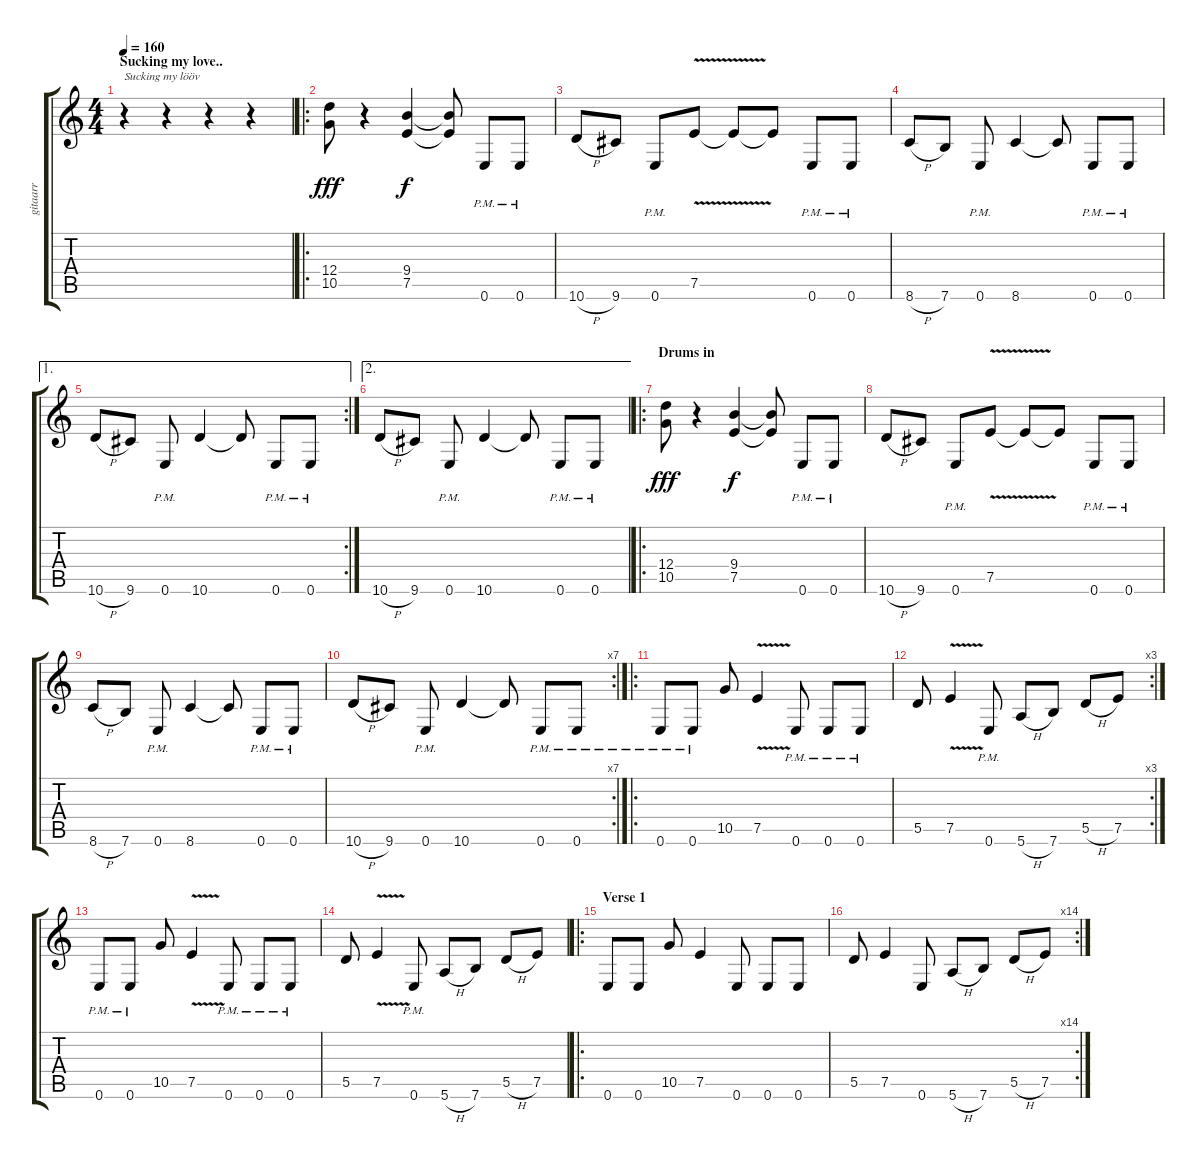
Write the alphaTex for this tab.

\track ("gitaarr" "gitaarr") {instrument distortionguitar}
\staff {score tabs}
\tuning (E4 B3 G3 D3 A2 E2) {hide}
\ts (4 4)
\section ("" "Sucking my love..")
\tempo 160
\clef g2
\ks c
r.4{txt "Sucking my lööv" dy fff instrument distortionguitar} r.4 r.4 r.4 |
\ro
(12.4 10.5).8 r.4 (9.4 7.5).4{dy f} (9.4{t} 7.5{t}).8 0.6{pm}.8 0.6{pm}.8 |
10.6{h}.8 9.6.8 0.6{pm}.8 7.5{v}.8 7.5{t}.8 7.5{t}.8 0.6{pm}.8 0.6{pm}.8 |
8.6{h}.8 7.6.8 0.6{pm}.8 8.6.4 8.6{t}.8 0.6{pm}.8 0.6{pm}.8 |
\ae 1
\rc 2
10.6{h}.8 9.6.8 0.6{pm}.8 10.6.4 10.6{t}.8 0.6{pm}.8 0.6{pm}.8 |
\ae 2
10.6{h}.8 9.6.8 0.6{pm}.8 10.6.4 10.6{t}.8 0.6{pm}.8 0.6{pm}.8 |
\ro
\section ("" "Drums in")
(12.4 10.5).8{dy fff} r.4 (9.4 7.5).4{dy f} (9.4{t} 7.5{t}).8 0.6{pm}.8 0.6{pm}.8 |
10.6{h}.8 9.6.8 0.6{pm}.8 7.5{v}.8 7.5{t}.8 7.5{t}.8 0.6{pm}.8 0.6{pm}.8 |
8.6{h}.8 7.6.8 0.6{pm}.8 8.6.4 8.6{t}.8 0.6{pm}.8 0.6{pm}.8 |
\rc 7
10.6{h}.8 9.6.8 0.6{pm}.8 10.6.4 10.6{t}.8 0.6{pm}.8 0.6{pm}.8 |
\ro
0.6{pm}.8 0.6{pm}.8 10.5.8 7.5{v}.4 0.6{pm}.8 0.6{pm}.8 0.6{pm}.8 |
\rc 3
5.5.8 7.5{v}.4 0.6{pm}.8 5.6{h}.8 7.6.8 5.5{h}.8 7.5.8 |
0.6{pm}.8 0.6{pm}.8 10.5.8 7.5{v}.4 0.6{pm}.8 0.6{pm}.8 0.6{pm}.8 |
5.5.8 7.5{v}.4 0.6{pm}.8 5.6{h}.8 7.6.8 5.5{h}.8 7.5.8 |
\ro
\section ("" "Verse 1")
0.6.8 0.6.8 10.5.8 7.5.4 0.6.8 0.6.8 0.6.8 |
\rc 14
5.5.8 7.5.4 0.6.8 5.6{h}.8 7.6.8 5.5{h}.8 7.5.8
